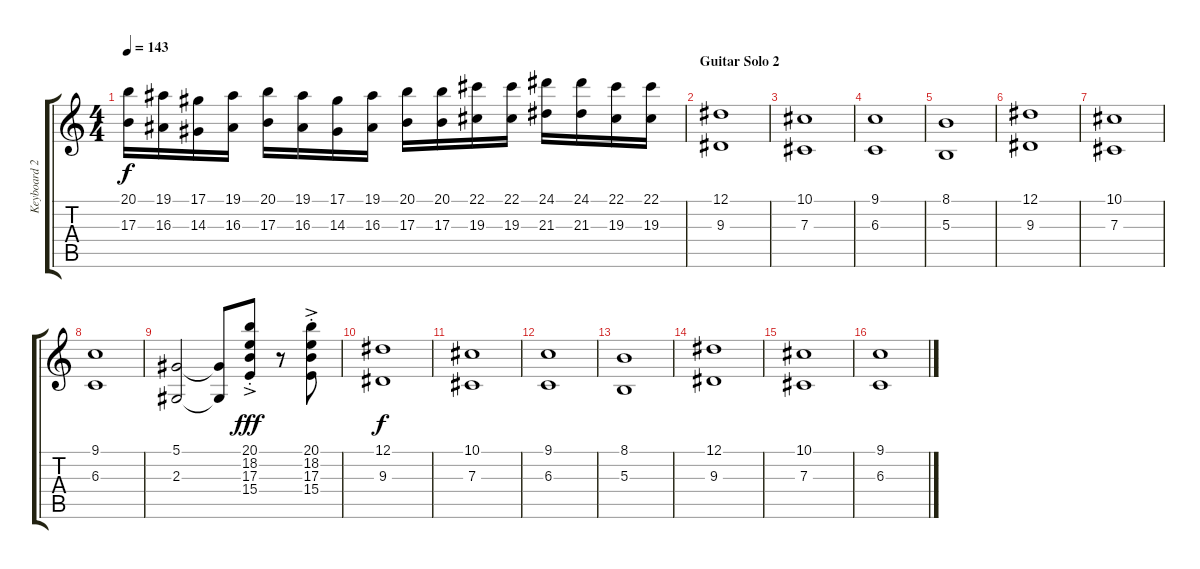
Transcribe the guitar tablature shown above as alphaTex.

\track ("Keyboard 2" "Keyboard 2") {instrument stringensemble1}
\staff {score tabs}
\tuning (Eb4 Bb3 Gb3 Db3 Ab2 Eb2) {hide}
\ts (4 4)
\tempo 143
\clef g2
\ks c
(20.1 17.3).16{dy f} (19.1 16.3).16 (17.1 14.3).16 (19.1 16.3).16 (20.1 17.3).16 (19.1 16.3).16 (17.1 14.3).16 (19.1 16.3).16 (20.1 17.3).16 (20.1 17.3).16 (22.1 19.3).16 (22.1 19.3).16 (24.1 21.3).16 (24.1 21.3).16 (22.1 19.3).16 (22.1 19.3).16 |
\section ("" "Guitar Solo 2")
(12.1 9.3).1 |
(10.1 7.3).1 |
(9.1 6.3).1 |
(8.1 5.3).1 |
(12.1 9.3).1 |
(10.1 7.3).1 |
(9.1 6.3).1 |
(5.1 2.3).2 (5.1{t} 2.3{t}).8 (20.1{ac st} 18.2{ac st} 17.3{ac st} 15.4{ac st}).8{dy fff} r.8 (20.1{ac st} 18.2{ac st} 17.3{ac st} 15.4{ac st}).8 |
(12.1 9.3).1{dy f} |
(10.1 7.3).1 |
(9.1 6.3).1 |
(8.1 5.3).1 |
(12.1 9.3).1 |
(10.1 7.3).1 |
(9.1 6.3).1
